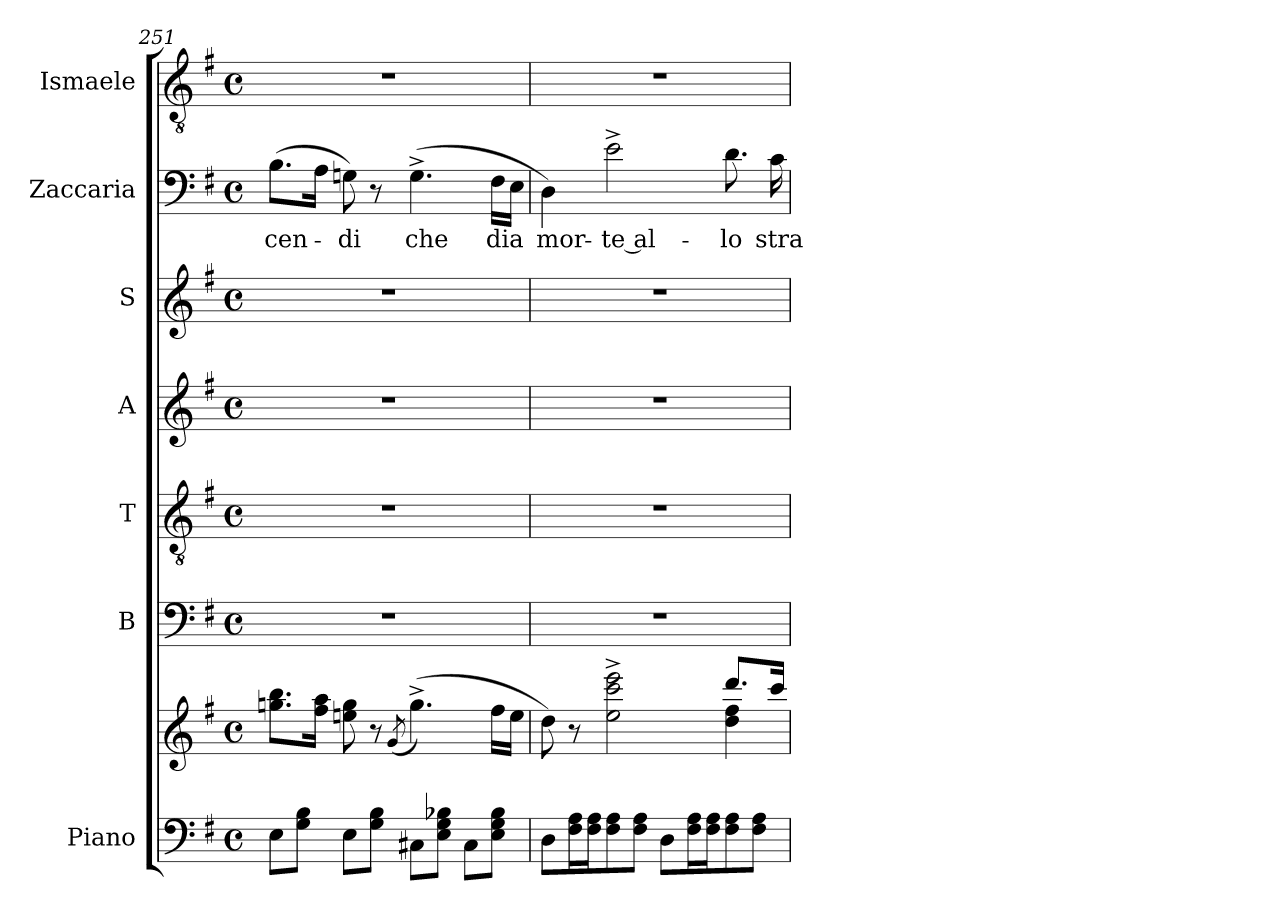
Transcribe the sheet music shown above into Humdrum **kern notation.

**kern	**kern	**kern	**kern	**kern	**kern	**kern	**text	**kern
*part7	*part7	*part6	*part5	*part4	*part3	*part2	*part2	*part1
*staff8	*staff7	*staff6	*staff5	*staff4	*staff3	*staff2	*staff2	*staff1
*I"Piano	*	*I"B	*I"T	*I"A	*I"S	*I"Zaccaria	*	*I"Ismaele
*I'Pno	*	*I'B	*I'T	*I'A	*I'S	*	*	*
*clefF4	*clefG2	*clefF4	*clefGv2	*clefG2	*clefG2	*clefF4	*	*clefGv2
*k[f#]	*k[f#]	*k[f#]	*k[f#]	*k[f#]	*k[f#]	*k[f#]	*	*k[f#]
*M4/4	*M4/4	*M4/4	*M4/4	*M4/4	*M4/4	*M4/4	*	*M4/4
*met(c)	*met(c)	*met(c)	*met(c)	*met(c)	*met(c)	*met(c)	*	*met(c)
=251	=251	=251	=251	=251	=251	=251	=251	=251
!	!	!	!	!	!	!	!LO:LY:b	!
8E\L	8.ggn\ 8.bb\L	1r	1r	1r	1r	(8.B\L	-cen-	1r
8G\ 8B\J	.	.	.	.	.	.	.	.
.	16ff#\ 16aa\Jk	.	.	.	.	16A\Jk	.	.
!	!	!	!	!	!	!	!LO:LY:b	!
8E\L	8een\ 8gg\	.	.	.	.	8Gn\)	-di	.
8G\ 8B\J	8r	.	.	.	.	8r	.	.
.	(>8qg/	.	.	.	.	.	.	.
!	!	!	!	!	!	!	!LO:LY:b	!
8C#X\L	(4.gg^\)	.	.	.	.	(4.G^\	che	.
8E\ 8G\ 8B-X\J	.	.	.	.	.	.	.	.
8C#\L	.	.	.	.	.	.	.	.
!	!	!	!	!	!	!	!LO:LY:b	!
8E\ 8G\ 8B-\J	16ff#\LL	.	.	.	.	16F#\LL	dia	.
.	16ee\JJ	.	.	.	.	16E\JJ	.	.
=252	=252	=252	=252	=252	=252	=252	=252	=252
*	*^	*	*	*	*	*	*	*
!	!	!	!	!	!	!	!	!LO:LY:b	!
8D\L	8dd\)	2.rgyy	1r	1r	1r	1r	4D\)	mor-	1r
16F#\ 16A\L	8r	.	.	.	.	.	.	.	.
16F#\ 16A\J	.	.	.	.	.	.	.	.	.
!	!	!	!	!	!	!	!	!LO:LY:b	!
8F#\ 8A\	2ee\^ 2ccc\^ 2eee\^	.	.	.	.	.	2e^\	-te al-	.
8F#\ 8A\J	.	.	.	.	.	.	.	.	.
8D\L	.	.	.	.	.	.	.	.	.
16F#\ 16A\L	.	.	.	.	.	.	.	.	.
16F#\ 16A\J	.	.	.	.	.	.	.	.	.
!	!	!	!	!	!	!	!	!LO:LY:b	!
8F#\ 8A\	8.ddd/L	4dd\ 4ff#\	.	.	.	.	8.d\	-lo	.
8F#\ 8A\J	.	.	.	.	.	.	.	.	.
!	!	!	!	!	!	!	!	!LO:LY:b	!
.	16ccc/Jk	.	.	.	.	.	16c\	stra-	.
*	*v	*v	*	*	*	*	*	*	*
=	=	=	=	=	=	=	=	=
*-	*-	*-	*-	*-	*-	*-	*-	*-
